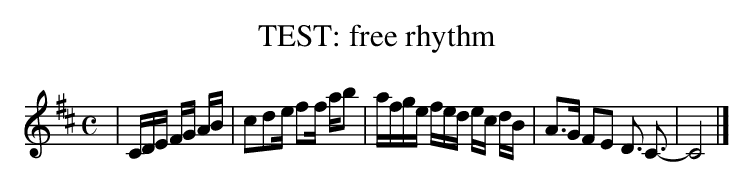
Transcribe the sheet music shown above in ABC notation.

X:1
T:TEST: free rhythm
M:C
L:1/16
K:D
| CDE FG AB | c2d2e f2f ab2 | afge fed ec dB | A3G F2E2 D3 C3- | C8 |]
